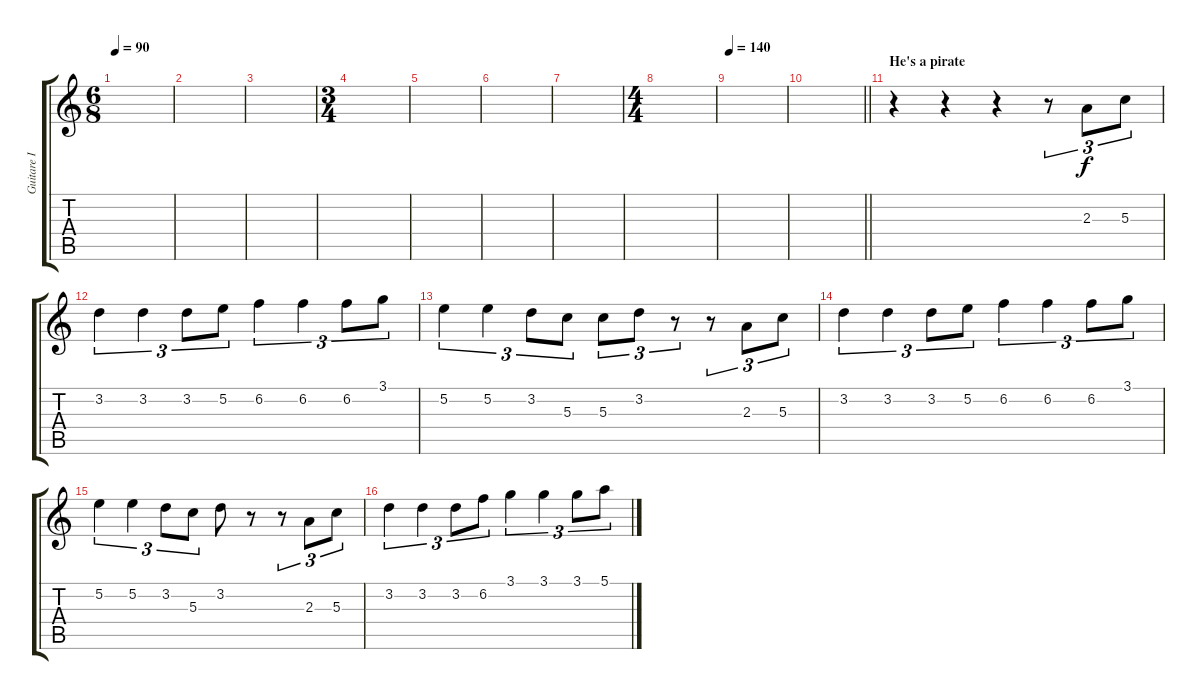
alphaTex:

\track ("Guitare I" "Guitare I") {instrument distortionguitar}
\staff {score tabs}
\tuning (E4 B3 G3 D3 A2 E2) {hide}
\ts (6 8)
\tempo 90
\clef g2
\ks c
|
|
|
\ts (3 4)
|
|
|
|
\ts (4 4)
|
\tempo 140
|
\barLineRight lightlight
|
\section ("" "He's a pirate")
r.4 r.4 r.4 r.8{tu (3 2)} 2.3.8{tu (3 2)} 5.3.8{tu (3 2)} |
3.2.4{tu (3 2)} 3.2.4{tu (3 2)} 3.2.8{tu (3 2)} 5.2.8{tu (3 2)} 6.2.4{tu (3 2)} 6.2.4{tu (3 2)} 6.2.8{tu (3 2)} 3.1.8{tu (3 2)} |
5.2.4{tu (3 2)} 5.2.4{tu (3 2)} 3.2.8{tu (3 2)} 5.3.8{tu (3 2)} 5.3.8{tu (3 2)} 3.2.8{tu (3 2)} r.8{tu (3 2)} r.8{tu (3 2)} 2.3.8{tu (3 2)} 5.3.8{tu (3 2)} |
3.2.4{tu (3 2)} 3.2.4{tu (3 2)} 3.2.8{tu (3 2)} 5.2.8{tu (3 2)} 6.2.4{tu (3 2)} 6.2.4{tu (3 2)} 6.2.8{tu (3 2)} 3.1.8{tu (3 2)} |
5.2.4{tu (3 2)} 5.2.4{tu (3 2)} 3.2.8{tu (3 2)} 5.3.8{tu (3 2)} 3.2.8 r.8 r.8{tu (3 2)} 2.3.8{tu (3 2)} 5.3.8{tu (3 2)} |
3.2.4{tu (3 2)} 3.2.4{tu (3 2)} 3.2.8{tu (3 2)} 6.2.8{tu (3 2)} 3.1.4{tu (3 2)} 3.1.4{tu (3 2)} 3.1.8{tu (3 2)} 5.1.8{tu (3 2)}
